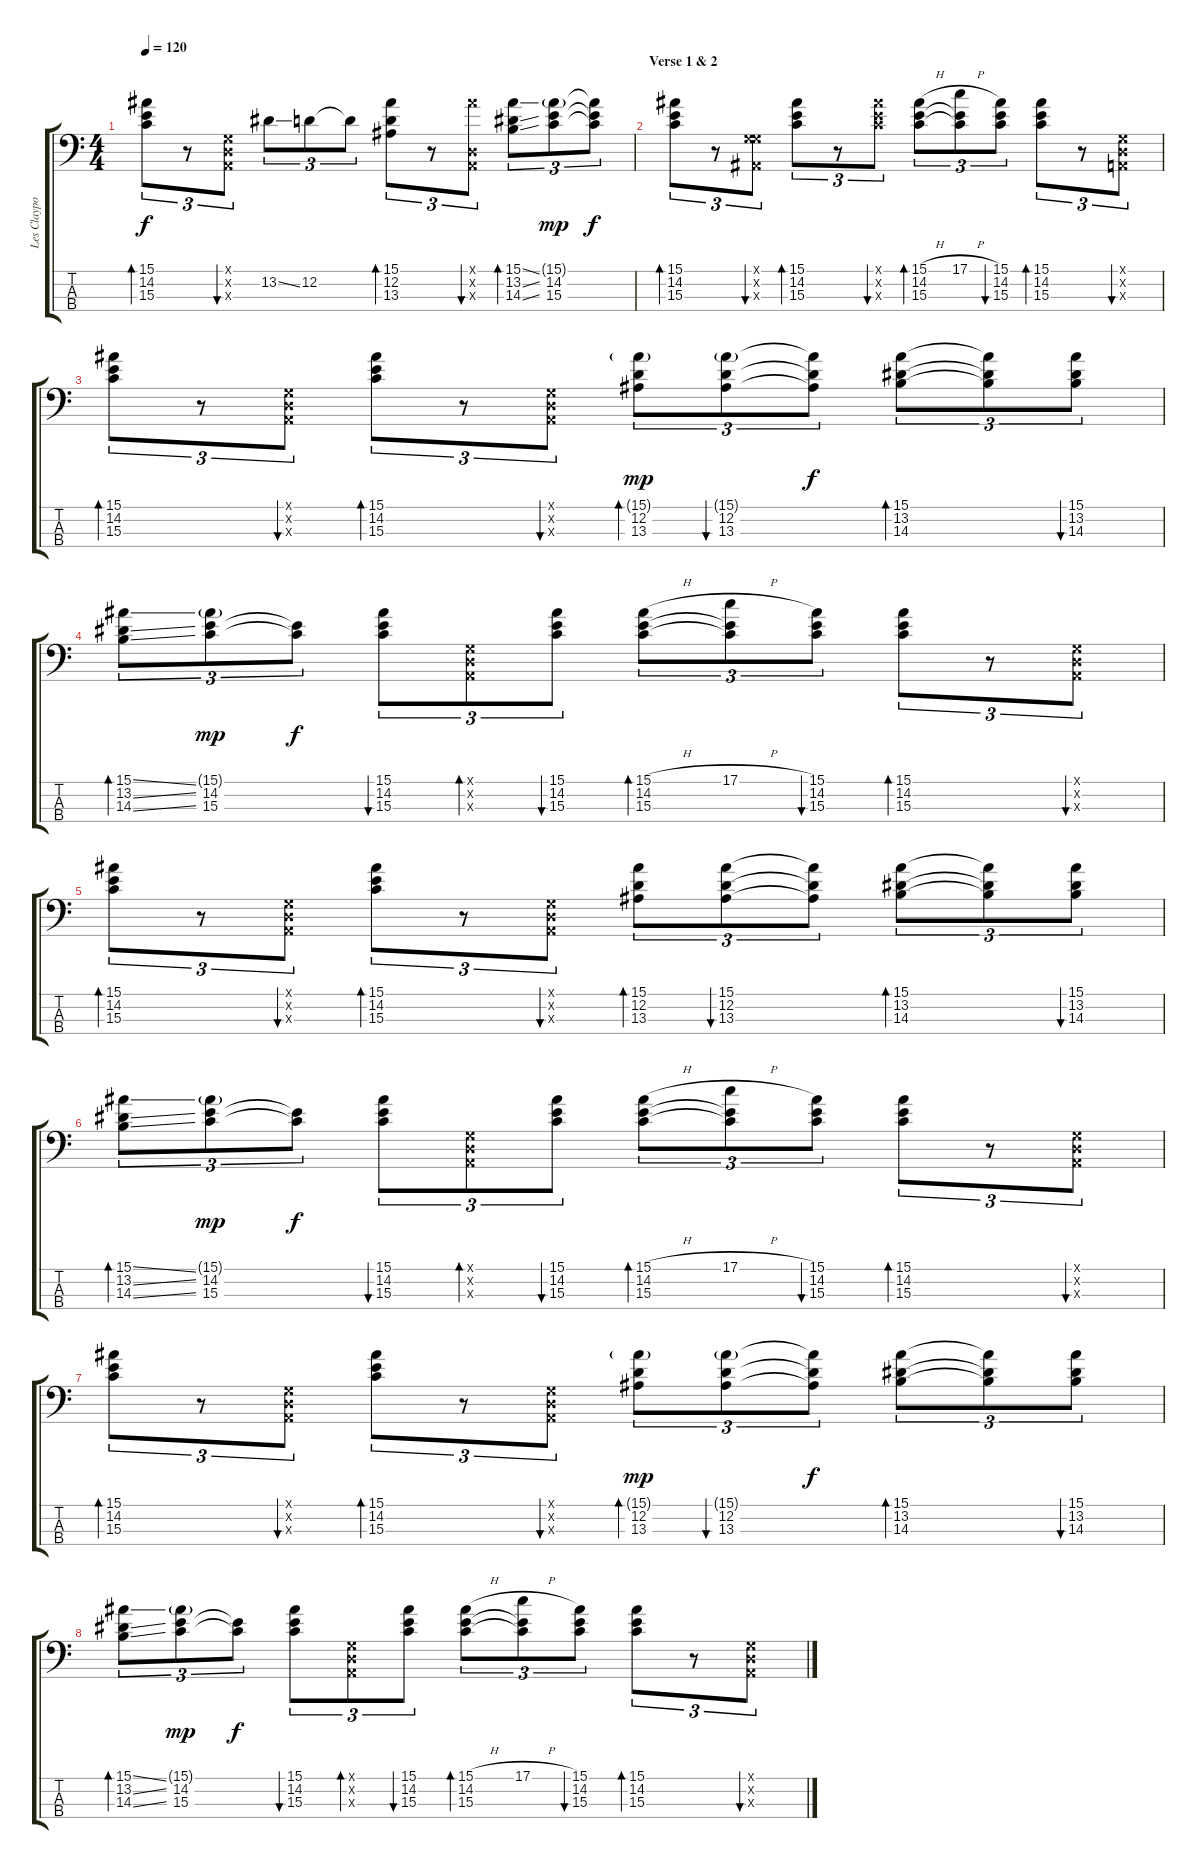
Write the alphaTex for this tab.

\track ("Les Claypool / Bass" "Les Claypo") {instrument slapbass2}
\staff {score tabs}
\tuning (G2 D2 A1 E1) {hide}
\ts (4 4)
\tempo 120
\clef f4
\ks c
(15.1 14.2 15.3).8{tu (3 2) bd 30 dy f} r.8{tu (3 2)} (0.1{x} 0.2{x} 0.3{x}).8{tu (3 2) bu 30} 13.2{ss}.8{tu (3 2)} 12.2.8{tu (3 2)} 12.2{t}.8{tu (3 2)} (15.1 12.2 13.3).8{tu (3 2) bd 30} r.8{tu (3 2)} (15.1{x} 0.2{x} 0.3{x}).8{tu (3 2) bu 30} (15.1{ss} 13.2{ss} 14.3{ss}).8{tu (3 2) bd 30} (15.1{g} 14.2 15.3).8{tu (3 2) dy mp} (15.1{t} 14.2{t} 15.3{t}).8{tu (3 2) dy f} |
\section ("" "Verse 1 & 2")
(15.1 14.2 15.3).8{tu (3 2) bd 30} r.8{tu (3 2)} (0.1{x} 5.2{x} 1.3{x}).8{tu (3 2) bu 30} (15.1 14.2 15.3).8{tu (3 2) bd 30} r.8{tu (3 2)} (15.1{x} 14.2{x} 15.3{x}).8{tu (3 2) bu 30} (15.1{h} 14.2 15.3).8{tu (3 2) bd 30} (17.1{h} 14.2{t} 15.3{t}).8{tu (3 2)} (15.1 14.2 15.3).8{tu (3 2) bu 60} (15.1 14.2 15.3).8{tu (3 2) bd 60} r.8{tu (3 2)} (0.1{x} 0.2{x} 0.3{x}).8{tu (3 2) bu 30} |
(15.1 14.2 15.3).8{tu (3 2) bd 30} r.8{tu (3 2)} (0.1{x} 0.2{x} 0.3{x}).8{tu (3 2) bu 30} (15.1 14.2 15.3).8{tu (3 2) bd 30} r.8{tu (3 2)} (0.1{x} 0.2{x} 0.3{x}).8{tu (3 2) bu 30} (15.1{g} 12.2 13.3).8{tu (3 2) bd 30 dy mp} (15.1{g} 12.2 13.3).8{tu (3 2) bu 30} (15.1{t} 12.2{t} 13.3{t}).8{tu (3 2) dy f} (15.1 13.2 14.3).8{tu (3 2) bd 60} (15.1{t} 13.2{t} 14.3{t}).8{tu (3 2)} (15.1 13.2 14.3).8{tu (3 2) bu 30} |
(15.1{ss} 13.2{ss} 14.3{ss}).8{tu (3 2) bd 30} (15.1{g} 14.2 15.3).8{tu (3 2) dy mp} (14.2{t} 15.3{t}).8{tu (3 2) dy f} (15.1 14.2 15.3).8{tu (3 2) bu 60} (0.1{x} 0.2{x} 0.3{x}).8{tu (3 2) bd 60} (15.1 14.2 15.3).8{tu (3 2) bu 30} (15.1{h} 14.2 15.3).8{tu (3 2) bd 30} (17.1{h} 14.2{t} 15.3{t}).8{tu (3 2)} (15.1 14.2 15.3).8{tu (3 2) bu 60} (15.1 14.2 15.3).8{tu (3 2) bd 30} r.8{tu (3 2)} (0.1{x} 0.2{x} 0.3{x}).8{tu (3 2) bu 30} |
(15.1 14.2 15.3).8{tu (3 2) bd 30} r.8{tu (3 2)} (0.1{x} 0.2{x} 0.3{x}).8{tu (3 2) bu 30} (15.1 14.2 15.3).8{tu (3 2) bd 30} r.8{tu (3 2)} (0.1{x} 0.2{x} 0.3{x}).8{tu (3 2) bu 30} (15.1 12.2 13.3).8{tu (3 2) bd 30} (15.1 12.2 13.3).8{tu (3 2) bu 30} (15.1{t} 12.2{t} 13.3{t}).8{tu (3 2)} (15.1 13.2 14.3).8{tu (3 2) bd 60} (15.1{t} 13.2{t} 14.3{t}).8{tu (3 2)} (15.1 13.2 14.3).8{tu (3 2) bu 30} |
(15.1{ss} 13.2{ss} 14.3{ss}).8{tu (3 2) bd 30} (15.1{g} 14.2 15.3).8{tu (3 2) dy mp} (14.2{t} 15.3{t}).8{tu (3 2) dy f} (15.1 14.2 15.3).8{tu (3 2) bu 60} (0.1{x} 0.2{x} 0.3{x}).8{tu (3 2) bd 60} (15.1 14.2 15.3).8{tu (3 2) bu 30} (15.1{h} 14.2 15.3).8{tu (3 2) bd 30} (17.1{h} 14.2{t} 15.3{t}).8{tu (3 2)} (15.1 14.2 15.3).8{tu (3 2) bu 60} (15.1 14.2 15.3).8{tu (3 2) bd 30} r.8{tu (3 2)} (0.1{x} 0.2{x} 0.3{x}).8{tu (3 2) bu 30} |
(15.1 14.2 15.3).8{tu (3 2) bd 30} r.8{tu (3 2)} (0.1{x} 0.2{x} 0.3{x}).8{tu (3 2) bu 30} (15.1 14.2 15.3).8{tu (3 2) bd 30} r.8{tu (3 2)} (0.1{x} 0.2{x} 0.3{x}).8{tu (3 2) bu 30} (15.1{g} 12.2 13.3).8{tu (3 2) bd 30 dy mp} (15.1{g} 12.2 13.3).8{tu (3 2) bu 30} (15.1{t} 12.2{t} 13.3{t}).8{tu (3 2) dy f} (15.1 13.2 14.3).8{tu (3 2) bd 60} (15.1{t} 13.2{t} 14.3{t}).8{tu (3 2)} (15.1 13.2 14.3).8{tu (3 2) bu 30} |
(15.1{ss} 13.2{ss} 14.3{ss}).8{tu (3 2) bd 30} (15.1{g} 14.2 15.3).8{tu (3 2) dy mp} (14.2{t} 15.3{t}).8{tu (3 2) dy f} (15.1 14.2 15.3).8{tu (3 2) bu 60} (0.1{x} 0.2{x} 0.3{x}).8{tu (3 2) bd 60} (15.1 14.2 15.3).8{tu (3 2) bu 30} (15.1{h} 14.2 15.3).8{tu (3 2) bd 30} (17.1{h} 14.2{t} 15.3{t}).8{tu (3 2)} (15.1 14.2 15.3).8{tu (3 2) bu 60} (15.1 14.2 15.3).8{tu (3 2) bd 30} r.8{tu (3 2)} (0.1{x} 0.2{x} 0.3{x}).8{tu (3 2) bu 30}
